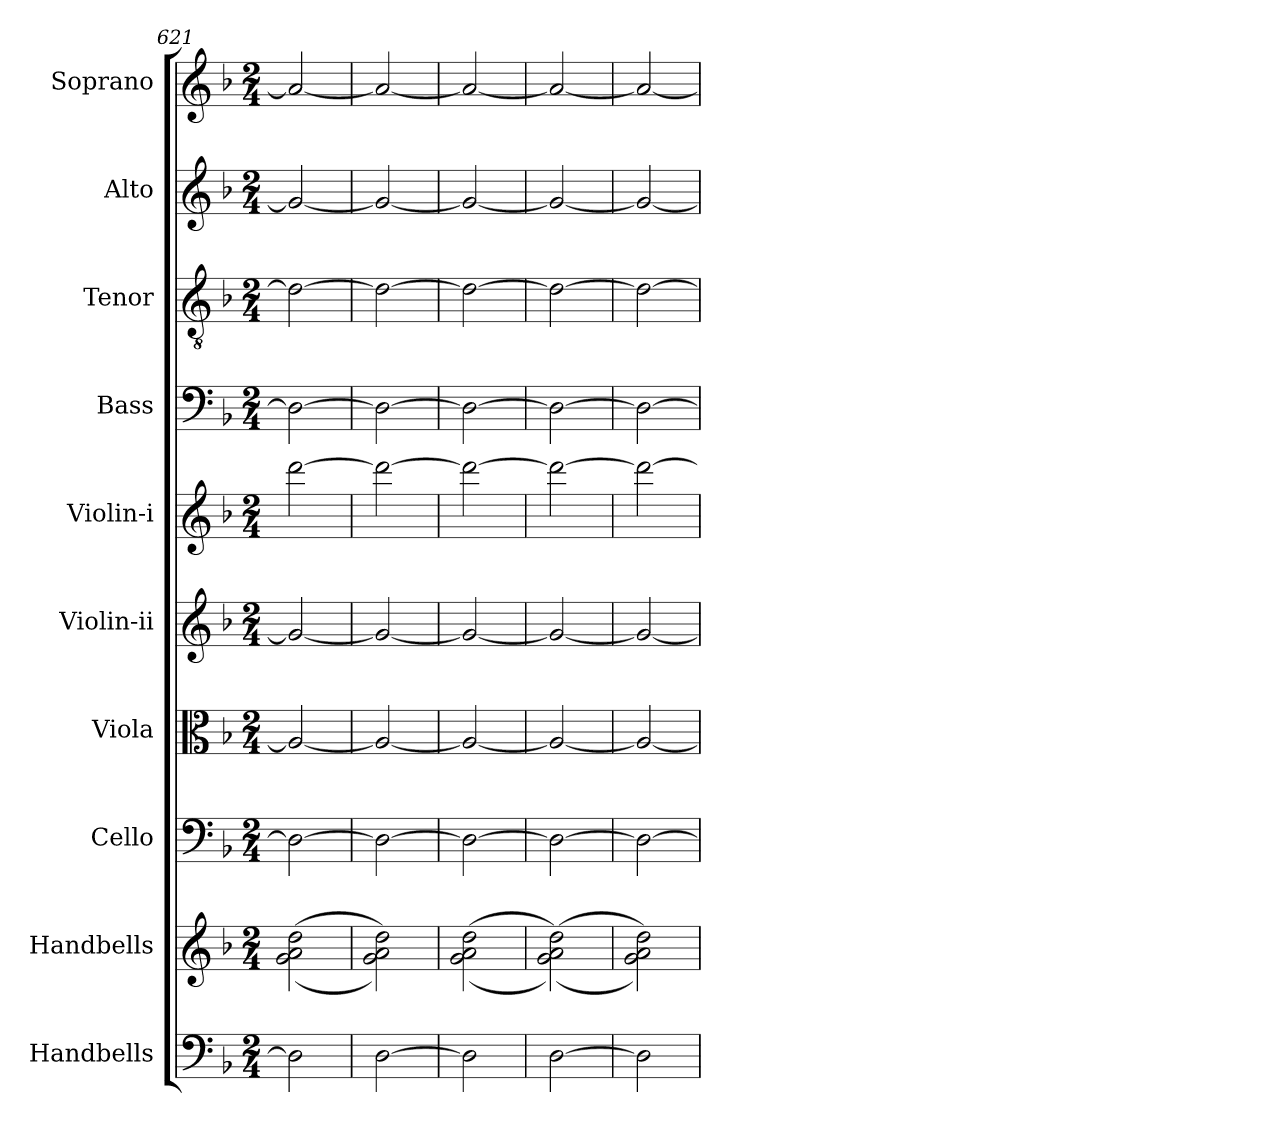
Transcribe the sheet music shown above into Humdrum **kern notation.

**kern	**kern	**kern	**kern	**kern	**kern	**kern	**kern	**kern	**kern
*part10	*part9	*part8	*part7	*part6	*part5	*part4	*part3	*part2	*part1
*staff10	*staff9	*staff8	*staff7	*staff6	*staff5	*staff4	*staff3	*staff2	*staff1
*I"Handbells	*I"Handbells	*I"Cello	*I"Viola	*I"Violin-ii	*I"Violin-i	*I"Bass	*I"Tenor	*I"Alto	*I"Soprano
*	*	*	*I'Vla.	*I'Vln.-ii	*I'Vln.-i	*I'B	*I'T	*I'A	*I'S
*clefF4	*clefG2	*clefF4	*clefC3	*clefG2	*clefG2	*clefF4	*clefGv2	*clefG2	*clefG2
*k[b-]	*k[b-]	*k[b-]	*k[b-]	*k[b-]	*k[b-]	*k[b-]	*k[b-]	*k[b-]	*k[b-]
*F:	*F:	*F:	*F:	*F:	*F:	*F:	*F:	*F:	*F:
*M2/4	*M2/4	*M2/4	*M2/4	*M2/4	*M2/4	*M2/4	*M2/4	*M2/4	*M2/4
=621	=621	=621	=621	=621	=621	=621	=621	=621	=621
2D\]	(>(2g\ 2a\ 2dd\	2D\_	2A/_	2g/_	[>2ddd\	2D\_	2d\_	2g/_	2a/_
=622	=622	=622	=622	=622	=622	=622	=622	=622	=622
[>2D\	2g\ 2a\ 2dd\))	2D\_	2A/_	2g/_	2ddd\_	2D\_	2d\_	2g/_	2a/_
=623	=623	=623	=623	=623	=623	=623	=623	=623	=623
2D\]	(>(2g\ 2a\ 2dd\	2D\_	2A/_	2g/_	2ddd\_	2D\_	2d\_	2g/_	2a/_
=624	=624	=624	=624	=624	=624	=624	=624	=624	=624
[>2D\	(>(2g\ 2a\ 2dd\))	2D\_	2A/_	2g/_	2ddd\_	2D\_	2d\_	2g/_	2a/_
=625	=625	=625	=625	=625	=625	=625	=625	=625	=625
2D\]	2g\ 2a\ 2dd\))	2D\_	2A/_	2g/_	2ddd\_	2D\_	2d\_	2g/_	2a/_
=	=	=	=	=	=	=	=	=	=
*-	*-	*-	*-	*-	*-	*-	*-	*-	*-
